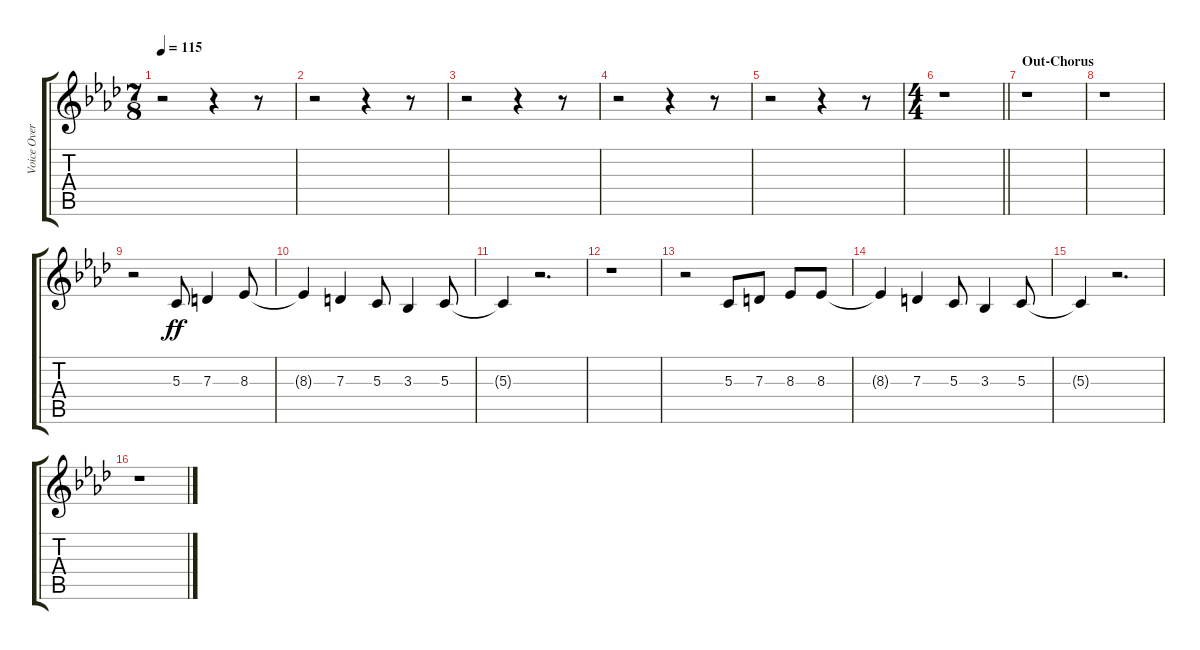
\track ("Voice Overdrive" "Voice Over") {instrument lead2sawtooth}
\staff {score tabs}
\tuning (E4 B3 G3 D3 A2 E2) {hide}
\ts (7 8)
\tempo 115
\clef g2
\ks ab
r.2{dy ff} r.4 r.8 |
r.2 r.4 r.8 |
r.2 r.4 r.8 |
r.2 r.4 r.8 |
r.2 r.4 r.8 |
\ts (4 4)
\barLineRight lightlight
r.1 |
\section ("" "Out-Chorus")
r.1 |
r.1 |
r.2 5.3.8 7.3.4 8.3.8 |
8.3{t}.4 7.3.4 5.3.8 3.3.4 5.3.8 |
5.3{t}.4 r.2{d} |
r.1 |
r.2 5.3.8 7.3.8 8.3.8 8.3.8 |
8.3{t}.4 7.3.4 5.3.8 3.3.4 5.3.8 |
5.3{t}.4 r.2{d} |
r.1
